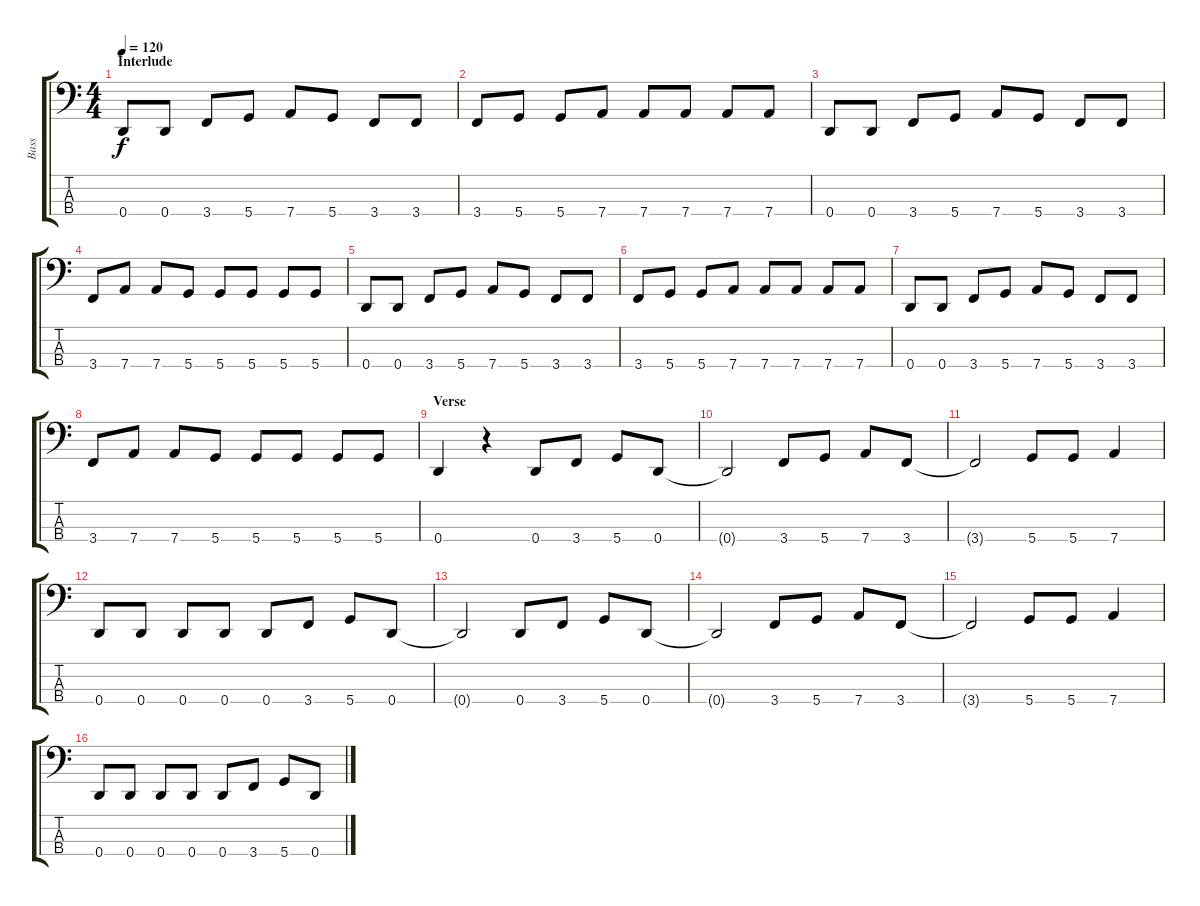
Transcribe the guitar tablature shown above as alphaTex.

\track ("Bass" "Bass") {instrument electricbassfinger}
\staff {score tabs}
\tuning (G2 D2 A1 D1) {hide}
\ts (4 4)
\section ("" "Interlude")
\tempo 120
\clef f4
\ks c
0.4.8{dy f} 0.4.8 3.4.8 5.4.8 7.4.8 5.4.8 3.4.8 3.4.8 |
3.4.8 5.4.8 5.4.8 7.4.8 7.4.8 7.4.8 7.4.8 7.4.8 |
0.4.8 0.4.8 3.4.8 5.4.8 7.4.8 5.4.8 3.4.8 3.4.8 |
3.4.8 7.4.8 7.4.8 5.4.8 5.4.8 5.4.8 5.4.8 5.4.8 |
0.4.8 0.4.8 3.4.8 5.4.8 7.4.8 5.4.8 3.4.8 3.4.8 |
3.4.8 5.4.8 5.4.8 7.4.8 7.4.8 7.4.8 7.4.8 7.4.8 |
0.4.8 0.4.8 3.4.8 5.4.8 7.4.8 5.4.8 3.4.8 3.4.8 |
3.4.8 7.4.8 7.4.8 5.4.8 5.4.8 5.4.8 5.4.8 5.4.8 |
\section ("" "Verse")
0.4.4 r.4 0.4.8 3.4.8 5.4.8 0.4.8 |
0.4{t}.2 3.4.8 5.4.8 7.4.8 3.4.8 |
3.4{t}.2 5.4.8 5.4.8 7.4.4 |
0.4.8 0.4.8 0.4.8 0.4.8 0.4.8 3.4.8 5.4.8 0.4.8 |
0.4{t}.2 0.4.8 3.4.8 5.4.8 0.4.8 |
0.4{t}.2 3.4.8 5.4.8 7.4.8 3.4.8 |
3.4{t}.2 5.4.8 5.4.8 7.4.4 |
0.4.8 0.4.8 0.4.8 0.4.8 0.4.8 3.4.8 5.4.8 0.4.8
